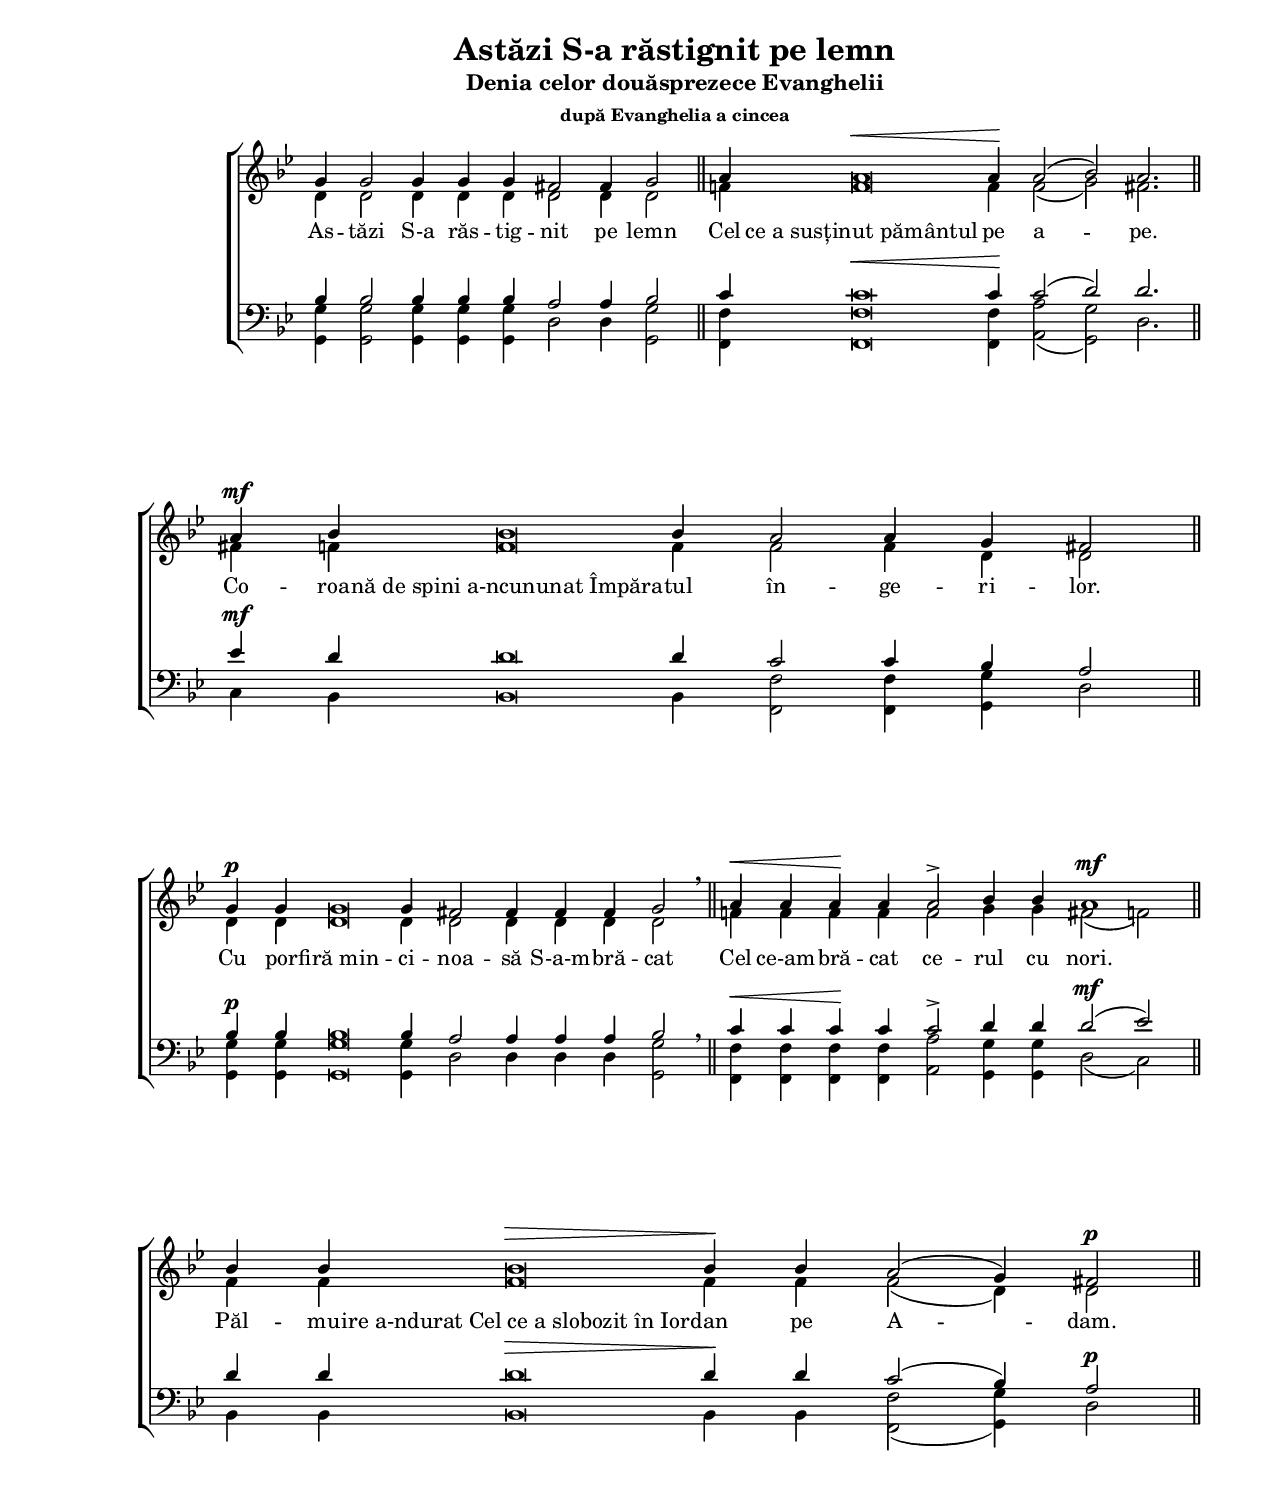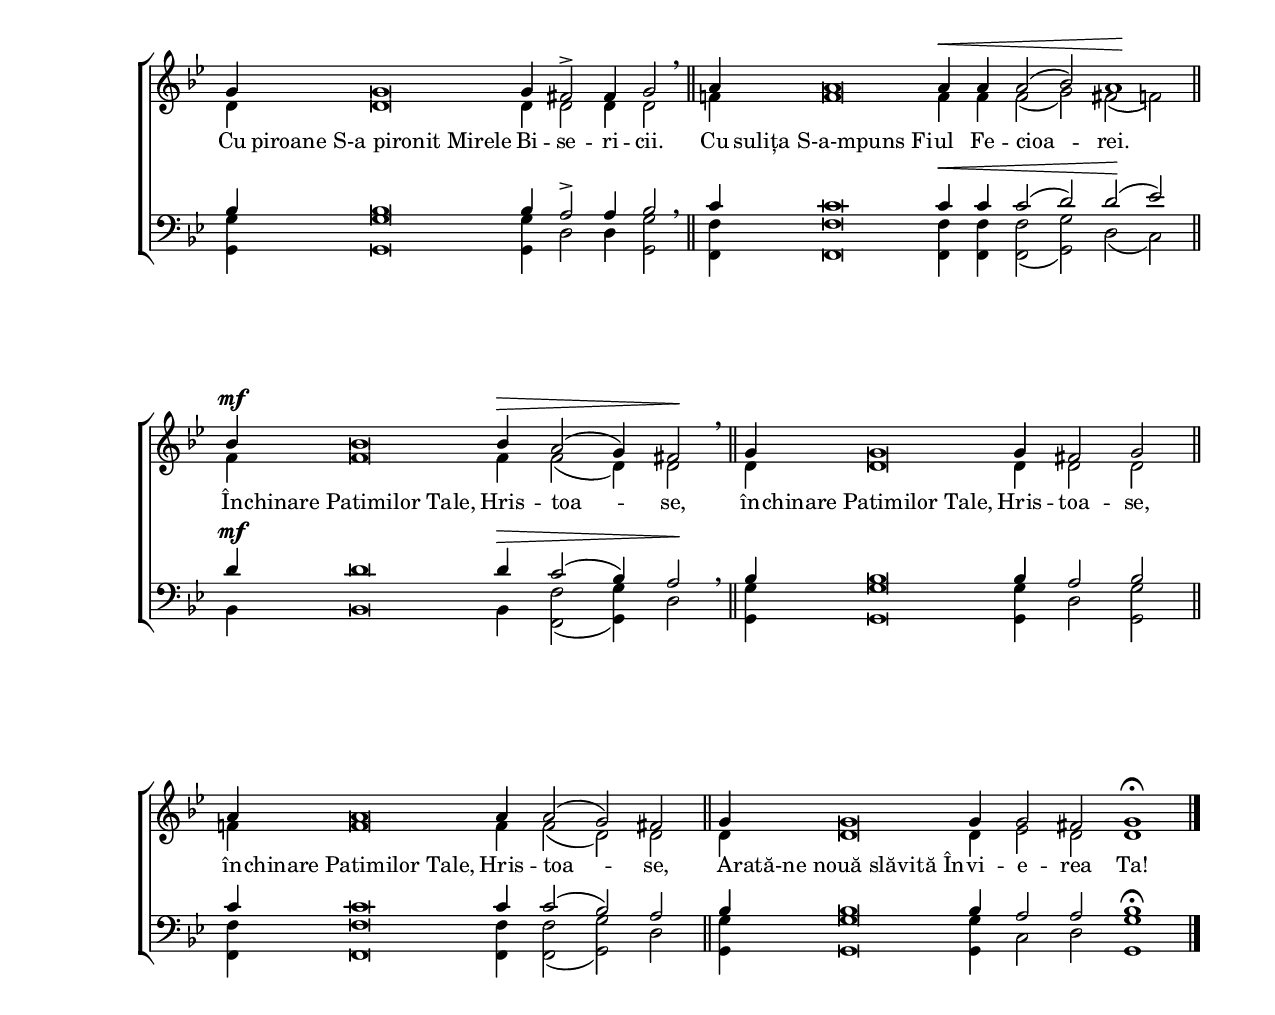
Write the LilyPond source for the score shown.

\version "2.19.80"

\paper {
  #(set-paper-size "letter")
  left-margin = 1\in
  line-width = 7\in
  print-page-number = false
  top-margin = 0.7\in
  bottom-margin = 0.7\in
}

\header {
  title = "Astăzi S-a răstignit pe lemn"
  subtitle = "Denia celor douăsprezece Evanghelii"
  subsubtitle = "după Evanghelia a cincea"
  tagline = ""
}

#(set-global-staff-size 17)

global = {
  \override Staff.TimeSignature.stencil = #ly:text-interface::print
  \override Staff.TimeSignature.text = ""
  \set Staff.midiInstrument = "clarinet"
  \key g \minor
  \autoBeamOff
  \cadenzaOn
}

words = \lyricmode {
  As -- tăzi S-a răs -- tig -- nit pe lemn

  Cel "ce a susținut pământul" pe a -- pe.

  Co -- roa -- "nă de spini a-ncununat Împăra" -- tul
  în -- ge -- ri -- lor.

  Cu por -- "firă min" -- ci -- noa -- să S-a-m -- bră -- cat

  Cel ce-am -- bră -- cat ce -- rul cu nori.

  Păl -- mu -- "ire a-ndurat Cel ce a slobozit în Ior" -- dan pe A -- dam.

  Cu "piroane S-a pironit Mirele" Bi -- se -- ri -- cii.

  Cu "sulița S-a-mpuns Fi" -- ul Fe -- cioa -- rei.

  În -- "chinare Patimilor Tale," Hris -- toa -- se,
  în -- "chinare Patimilor Tale," Hris -- toa -- se,
  în -- "chinare Patimilor Tale," Hris -- toa -- se,
  A -- "rată-ne nouă slăvită În" -- vi -- e -- rea Ta!
}

sopMusic = \relative c' {
  \voiceOne
  % Astăzi S-a răstignit pe lemn
  g'4 g2 g4 g4 g4 fis2 fis4 g2
  \bar "||"

  % Cel ce a susținut pământul pe ape.
  a4 a\breve^\< a4\! a2( bes2) a2.
  \bar "||"

  % Coroană de spini a-ncununat Împăratul îngerilor.
  a4^\mf bes4 bes\breve bes4 a2 a4 g4 fis2
  \bar "||"

  % Cu porfiră mincinoasă S-a-mbrăcat
  g4^\p g4 g\breve g4 fis!2 fis4 fis4 fis4 g2 \breathe
  \bar "||"

  % Cel ce a-mbrăcat cerul cu nori.
  a4^\< a4 a4\! a4 a2-> bes4 bes4 a1^\mf
  \bar "||"

  % Pălmuire a-ndurat Cel ce a slobozit în Iordan pe Adam.
  bes4 bes4 bes\breve^\> bes4\! bes4 a2( g4) fis2^\p
  \bar "||"

  % Cu piroane S-a pironit Mirele Bisericii.
  g4 g\breve g4 fis!2-> fis4 g2 \breathe
  \bar "||"

  % Cu sulița S-a-mpuns Fiul Fecioarei.
  a4 a\breve a4^\< a4 a2( bes2) a1\!
  \bar "||"

  % Închinare Patimilor Tale, Hristoase,
  bes4^\mf bes\breve bes4^\> a2( g4) fis2\! \breathe
  \bar "||"

  % Închinare Patimilor Tale, Hristoase,
  g4 g\breve g4 fis!2 g2
  \bar "||"

  % Închinare Patimilor Tale, Hristoase,
  a4 a\breve a4 a2( g2) fis2
  \bar "||"

  % Arată-ne nouă slăvită Învierea Ta!
  g4 g\breve g4 g2 fis!2 g1^\fermata
  \bar "|."
}

altoMusic = \relative c' {
  \voiceTwo
  % Astăzi S-a răstignit pe lemn
  d4 d2 d4 d4 d4 d2 d4 d2

  % Cel ce a susținut pământul pe ape.
  f!4 f\breve f4 f2( g2) fis2.

  % Coroană de spini a-ncununat Împăratul îngerilor.
  fis!4 f!4 f\breve f4 f2 f4 d4 d2

  % Cu porfiră mincinoasă S-a-mbrăcat
  d4 d4 d\breve d4 d2 d4 d4 d4 d2

  % Cel ce a-mbrăcat cerul cu nori.
  f!4 f4 f4 f4 f2 g4 g4 fis2( f2)

  % Pălmuire a-ndurat Cel ce a slobozit în Iordan pe Adam.
  f4 f4 f\breve f4 f4 f2( d4) d2

  % Cu piroane S-a pironit Mirele Bisericii.
  d4 d\breve d4 d2 d4 d2

  % Cu sulița S-a-mpuns Fiul Fecioarei.
  f!4 f\breve f4 f4 f2( g2) fis2( f2)

  % Închinare Patimilor Tale, Hristoase,
  f4 f\breve f4 f2( d4) d2

  % Închinare Patimilor Tale, Hristoase,
  d4 d\breve d4 d2 d2

  % Închinare Patimilor Tale, Hristoase,
  f!4 f\breve f4 f2( d2) d2

  % Arată-ne nouă slăvită Învierea Ta!
  d4 d\breve d4 es2 d2 d1
}

tenorMusic = \relative c' {
  \voiceOne
  % Astăzi S-a răstignit pe lemn
  bes4 bes2 bes4 bes4 bes4 a2 a4 bes2

  % Cel ce a susținut pământul pe ape.
  c4 c\breve^\< c4\! c2( d2) d2.

  % Coroană de spini a-ncununat Împăratul îngerilor.
  es4^\mf d4 d\breve d4 c2 c4 bes4 a2

  % Cu porfiră mincinoasă S-a-mbrăcat
  bes4^\p bes4 bes\breve bes4 a2 a4 a4 a4 bes2 \breathe

  % Cel ce a-mbrăcat cerul cu nori.
  c4^\< c4 c4\! c4 c2-> d4 d4 d2(^\mf es2)

  % Pălmuire a-ndurat Cel ce a slobozit în Iordan pe Adam.
  d4 d4 d\breve^\> d4\! d4 c2( bes4) a2^\p

  % Cu piroane S-a pironit Mirele Bisericii.
  bes4 bes\breve bes4 a2-> a4 bes2 \breathe

  % Cu sulița S-a-mpuns Fiul Fecioarei.
  c4 c\breve c4^\< c4 c2( d2) d2(\! es2)

  % Închinare Patimilor Tale, Hristoase,
  d4^\mf d\breve d4^\> c2( bes4) a2\! \breathe

  % Închinare Patimilor Tale, Hristoase,
  bes4 bes\breve bes4 a2 bes2

  % Închinare Patimilor Tale, Hristoase,
  c4 c\breve c4 c2( bes2) a2

  % Arată-ne nouă slăvită Învierea Ta!
  bes4 bes\breve bes4 a2 a2 bes1^\fermata
}

bassMusic = \relative c' {
  \voiceTwo
  % Astăzi S-a răstignit pe lemn
  <g g,>4 <g g,>2 <g g,>4 <g g,>4 <g g,>4 d2 d4 <g g,>2

  % Cel ce a susținut pământul pe ape.
  <f f,>4 <f f,>\breve <f f,>4 <a a,>2( <g g,>2) d2.

  % Coroană de spini a-ncununat Împăratul îngerilor.
  c4 bes4 bes\breve bes4 <f' f,>2 <f f,>4 <g g,>4 d2

  % Cu porfiră mincinoasă S-a-mbrăcat
  <g g,>4 <g g,>4 <g g,>\breve <g g,>4 d2 d4 d4 d4 <g g,>2

  % Cel ce a-mbrăcat cerul cu nori.
  <f f,>4 <f f,>4 <f f,>4 <f f,>4 <a a,>2 <g g,>4 <g g,>4 d2( c2)

  % Pălmuire a-ndurat Cel ce a slobozit în Iordan pe Adam.
  bes4 bes4 bes\breve bes4 bes4 <f' f,>2( <g g,>4) d2

  % Cu piroane S-a pironit Mirele Bisericii.
  <g g,>4 <g g,>\breve <g g,>4 d2 d4 <g g,>2

  % Cu sulița S-a-mpuns Fiul Fecioarei.
  <f f,>4 <f f,>\breve <f f,>4 <f f,>4 <f f,>2( <g g,>2) d2( c2)

  % Închinare Patimilor Tale, Hristoase,
  bes4 bes\breve bes4 <f' f,>2( <g g,>4) d2

  % Închinare Patimilor Tale, Hristoase,
  <g g,>4 <g g,>\breve <g g,>4 d2 <g g,>2

  % Închinare Patimilor Tale, Hristoase,
  <f f,>4 <f f,>\breve <f f,>4 <f f,>2( <g g,>2) d2

  % Arată-ne nouă slăvită Învierea Ta!
  <g g,>4 <g g,>\breve <g g,>4 c,2 d2 <g g,>1
}

myScore = \new Score \with {
  \override SpacingSpanner.shortest-duration-space = #6.0
} <<
  \new ChoirStaff <<
    \new Staff <<
      \new Voice { \global \sopMusic }
      \addlyrics { \words }
      \new Voice { \global \altoMusic }
    >>

    \new Staff <<
      \clef "bass"
      \new Voice { \global \tenorMusic }
      \new Voice { \global \bassMusic }
    >>
  >>
>>

\score {
  \myScore
  \layout { }
}

midiOutput = \midi {
  \tempo 4 = 108
  \context {
    \Voice
    \remove "Dynamic_performer"
  }
}

\score {
  \unfoldRepeats
  \myScore
  \midi { \midiOutput }
}

\score {
  \unfoldRepeats
  \new Voice { \global \sopMusic }
  \midi { \midiOutput }
}

\score {
  \unfoldRepeats
  \new Voice { \global \altoMusic }
  \midi { \midiOutput }
}

\score {
  \unfoldRepeats
  \new Voice { \global \tenorMusic }
  \midi { \midiOutput }
}

\score {
  \unfoldRepeats
  \new Voice { \global \bassMusic }
  \midi { \midiOutput }
}
